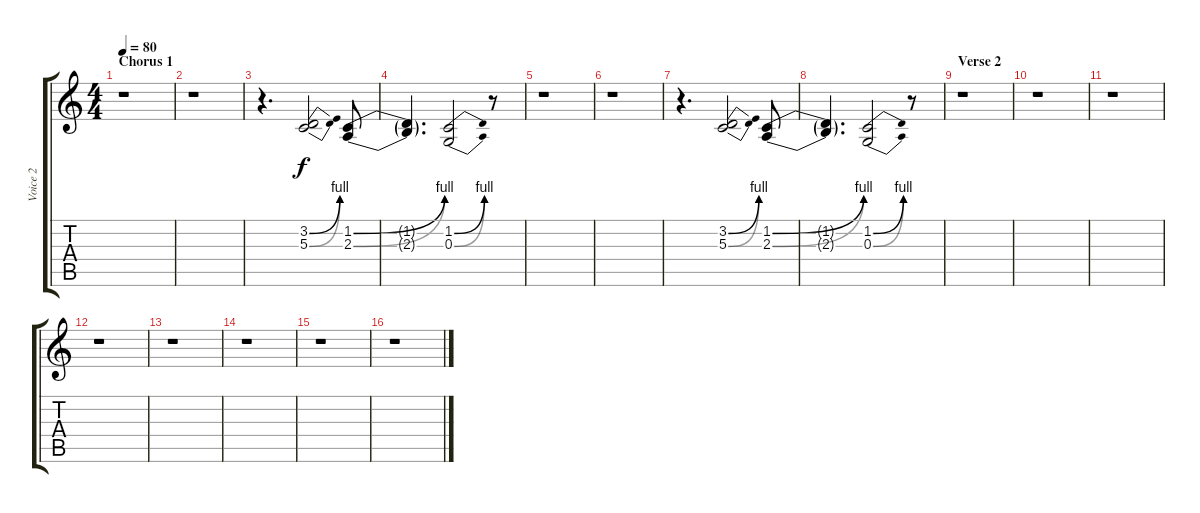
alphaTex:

\track ("Voice 2" "Voice 2") {instrument tenorsax}
\staff {score tabs}
\tuning (E4 B3 G3 D3 A2 E2) {hide}
\ts (4 4)
\section ("" "Chorus 1")
\tempo 80
\clef g2
\ks c
r.1{dy f} |
r.1 |
r.4{d} (3.2{be (bend 0 0 60 4)} 5.3{be (bend 0 0 60 4)}).2 (1.2{be (bend 0 0 60 4)} 2.3{be (bend 0 0 60 4)}).8 |
(1.2{t} 2.3{t}).4{d} (1.2{be (bend 0 0 60 4)} 0.3{be (bend 0 0 60 4)}).2 r.8 |
r.1 |
r.1 |
r.4{d} (3.2{be (bend 0 0 60 4)} 5.3{be (bend 0 0 60 4)}).2 (1.2{be (bend 0 0 60 4)} 2.3{be (bend 0 0 60 4)}).8 |
(1.2{t} 2.3{t}).4{d} (1.2{be (bend 0 0 60 4)} 0.3{be (bend 0 0 60 4)}).2 r.8 |
\section ("" "Verse 2")
r.1 |
r.1 |
r.1 |
r.1 |
r.1 |
r.1 |
r.1 |
r.1
